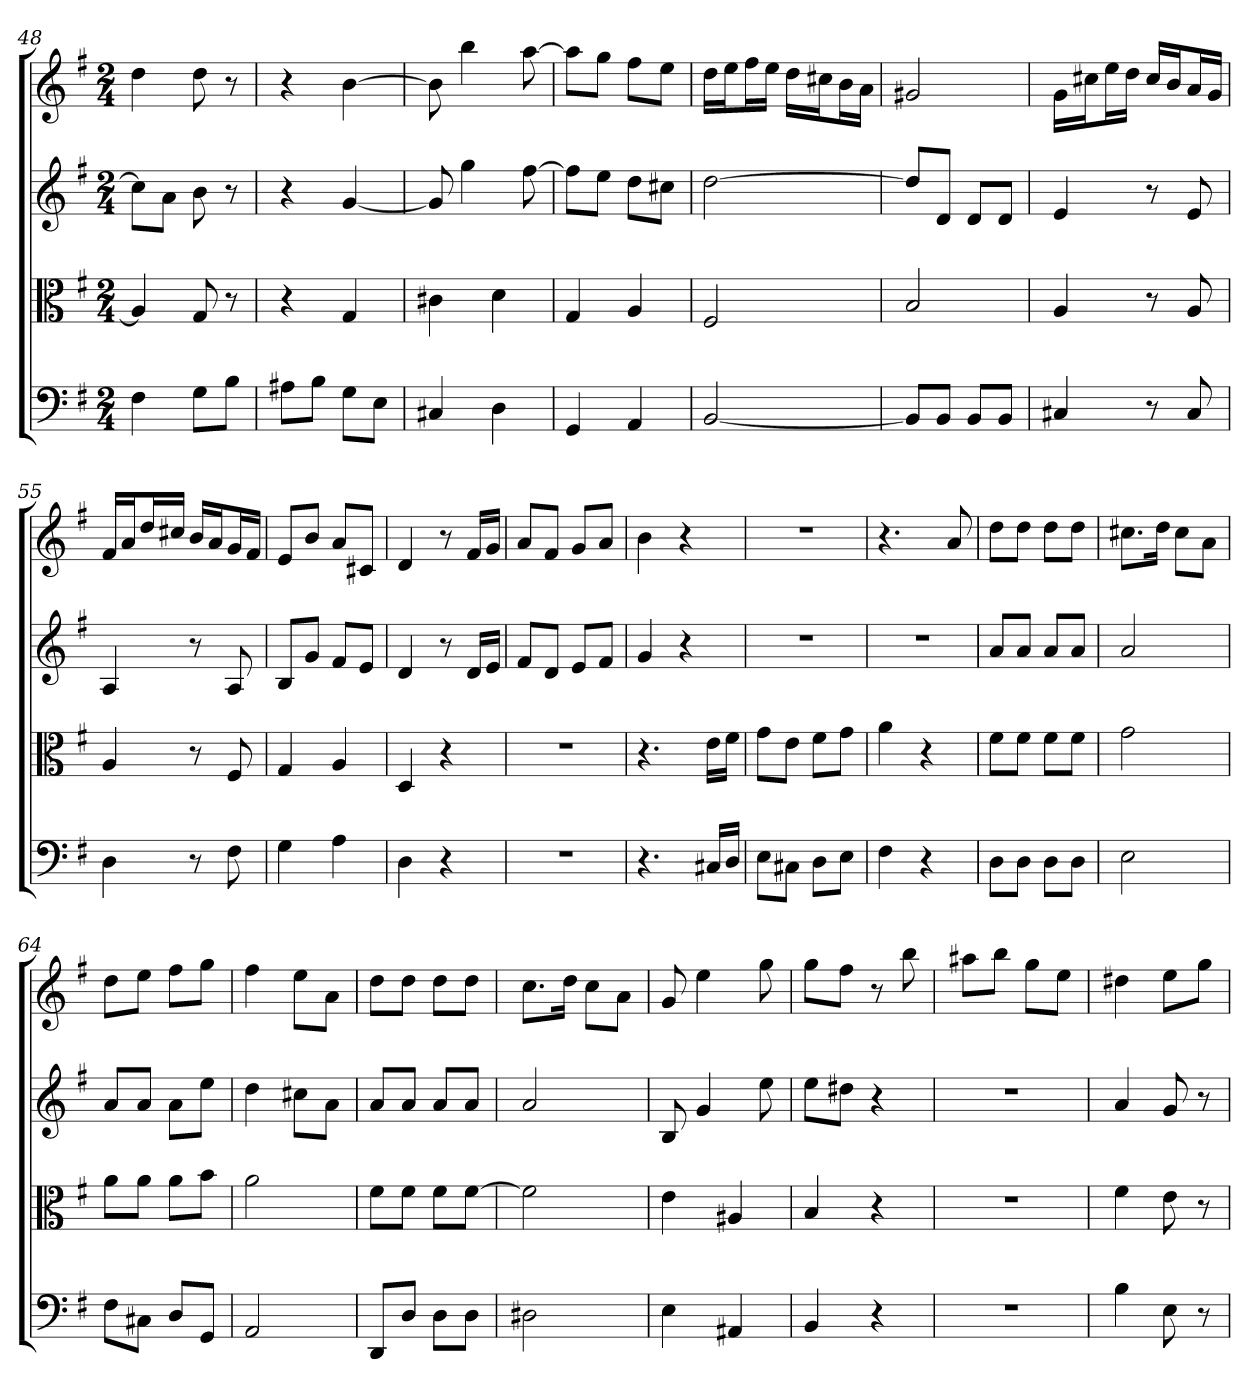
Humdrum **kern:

**kern	**kern	**kern	**kern
*part4	*part3	*part2	*part1
*staff4	*staff3	*staff2	*staff1
*clefF4	*clefC3	*	*
*k[f#]	*k[f#]	*k[f#]	*k[f#]
*G:	*G:	*G:	*G:
*M2/4	*M2/4	*M2/4	*M2/4
=48	=48	=48	=48
4F#	4A]	8ccL]	4dd
.	.	8aJ	.
8G\L	8G	8b	8dd
8B\J	8r	8r	8r
=49	=49	=49	=49
8A#X\L	4r	4r	4r
8B\J	.	.	.
8G\L	4G	[4g	[4b
8E\J	.	.	.
=50	=50	=50	=50
4C#X	4c#X	8g]	8b]
.	.	4gg	4bb
4D	4d	.	.
.	.	[8ff#	[8aa
=51	=51	=51	=51
4GG	4G	8ff#L]	8aaL]
.	.	8eeJ	8ggJ
4AA	4A	8ddL	8ff#L
.	.	8cc#XJ	8eeJ
=52	=52	=52	=52
[2BB	2F#	[2dd	16ddLL
.	.	.	16eeJ
.	.	.	16ff#L
.	.	.	16eeJJ
.	.	.	16ddLL
.	.	.	16cc#XJ
.	.	.	16bL
.	.	.	16aJJ
=53	=53	=53	=53
8BB/L]	2B	8ddL]	2g#X
8BB/J	.	8dJ	.
8BB/L	.	8dL	.
8BB/J	.	8dJ	.
=54	=54	=54	=54
4C#X	4A	4e	16gLL
.	.	.	16cc#XJ
.	.	.	16eeL
.	.	.	16ddJJ
8r	8r	8r	16cc#LL
.	.	.	16bJ
8C#	8A	8e	16aL
.	.	.	16gJJ
=55	=55	=55	=55
4D	4A	4A	16f#LL
.	.	.	16aJ
.	.	.	16ddL
.	.	.	16cc#XJJ
8r	8r	8r	16bLL
.	.	.	16aJ
8F#	8F#	8A	16gL
.	.	.	16f#JJ
=56	=56	=56	=56
4G	4G	8BL	8eL
.	.	8gJ	8bJ
4A	4A	8f#L	8aL
.	.	8eJ	8c#XJ
=57	=57	=57	=57
4D	4D	4d	4d
4r	4r	8r	8r
.	.	16dLL	16f#LL
.	.	16eJJ	16gJJ
=58	=58	=58	=58
2r	2r	8f#L	8aL
.	.	8dJ	8f#J
.	.	8eL	8gL
.	.	8f#J	8aJ
=59	=59	=59	=59
4.r	4.r	4g	4b
.	.	4r	4r
16C#X/LL	16e\LL	.	.
16D/JJ	16f#\JJ	.	.
=60	=60	=60	=60
8E\L	8g\L	2r	2r
8C#X\J	8e\J	.	.
8D\L	8f#\L	.	.
8E\J	8g\J	.	.
=61	=61	=61	=61
4F#	4a	2r	4.r
4r	4r	.	.
.	.	.	8a
=62	=62	=62	=62
8D\L	8f#\L	8aL	8ddL
8D\J	8f#\J	8aJ	8ddJ
8D\L	8f#\L	8aL	8ddL
8D\J	8f#\J	8aJ	8ddJ
=63	=63	=63	=63
2E	2g	2a	8.cc#XL
.	.	.	16ddJk
.	.	.	8cc#L
.	.	.	8aJ
=64	=64	=64	=64
8F#\L	8a\L	8aL	8ddL
8C#X\J	8a\J	8aJ	8eeJ
8D/L	8a\L	8aL	8ff#L
8GG/J	8b\J	8eeJ	8ggJ
=65	=65	=65	=65
2AA	2a	4dd	4ff#
.	.	8cc#XL	8eeL
.	.	8aJ	8aJ
=66	=66	=66	=66
8DD/L	8f#\L	8aL	8ddL
8D/J	8f#\J	8aJ	8ddJ
8D\L	8f#\L	8aL	8ddL
8D\J	[8f#\J	8aJ	8ddJ
=67	=67	=67	=67
2D#X	2f#]	2a	8.ccL
.	.	.	16ddJk
.	.	.	8ccL
.	.	.	8aJ
=68	=68	=68	=68
4E	4e	8B	8g
.	.	4g	4ee
4AA#X	4A#X	.	.
.	.	8ee	8gg
=69	=69	=69	=69
4BB	4B	8eeL	8ggL
.	.	8dd#XJ	8ff#J
4r	4r	4r	8r
.	.	.	8bb
=70	=70	=70	=70
2r	2r	2r	8aa#XL
.	.	.	8bbJ
.	.	.	8ggL
.	.	.	8eeJ
=71	=71	=71	=71
4B	4f#	4a	4dd#X
8E	8e	8g	8eeL
8r	8r	8r	8ggJ
=	=	=	=
*-	*-	*-	*-
